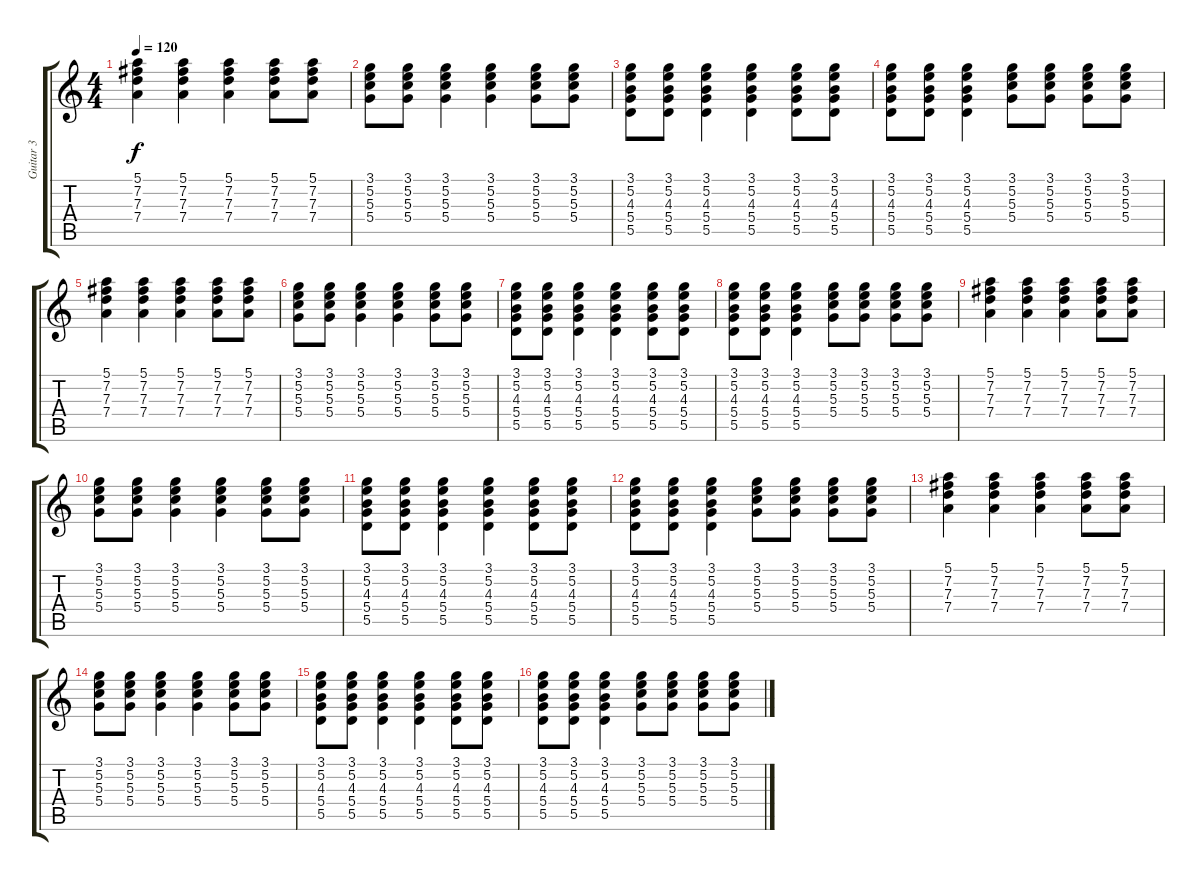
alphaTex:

\track ("Guitar 3" "Guitar 3") {instrument distortionguitar}
\staff {score tabs}
\tuning (E4 B3 G3 D3 A2 E2) {hide}
\ts (4 4)
\tempo 120
\clef g2
\ks c
(5.1 7.2 7.3 7.4).4{dy f volume 8} (5.1 7.2 7.3 7.4).4 (5.1 7.2 7.3 7.4).4 (5.1 7.2 7.3 7.4).8 (5.1 7.2 7.3 7.4).8 |
(3.1 5.2 5.3 5.4).8 (3.1 5.2 5.3 5.4).8 (3.1 5.2 5.3 5.4).4 (3.1 5.2 5.3 5.4).4 (3.1 5.2 5.3 5.4).8 (3.1 5.2 5.3 5.4).8 |
(3.1 5.2 4.3 5.4 5.5).8 (3.1 5.2 4.3 5.4 5.5).8 (3.1 5.2 4.3 5.4 5.5).4 (3.1 5.2 4.3 5.4 5.5).4 (3.1 5.2 4.3 5.4 5.5).8 (3.1 5.2 4.3 5.4 5.5).8 |
(3.1 5.2 4.3 5.4 5.5).8 (3.1 5.2 4.3 5.4 5.5).8 (3.1 5.2 4.3 5.4 5.5).4 (3.1 5.2 5.3 5.4).8 (3.1 5.2 5.3 5.4).8 (3.1 5.2 5.3 5.4).8 (3.1 5.2 5.3 5.4).8 |
(5.1 7.2 7.3 7.4).4 (5.1 7.2 7.3 7.4).4 (5.1 7.2 7.3 7.4).4 (5.1 7.2 7.3 7.4).8 (5.1 7.2 7.3 7.4).8 |
(3.1 5.2 5.3 5.4).8 (3.1 5.2 5.3 5.4).8 (3.1 5.2 5.3 5.4).4 (3.1 5.2 5.3 5.4).4 (3.1 5.2 5.3 5.4).8 (3.1 5.2 5.3 5.4).8 |
(3.1 5.2 4.3 5.4 5.5).8 (3.1 5.2 4.3 5.4 5.5).8 (3.1 5.2 4.3 5.4 5.5).4 (3.1 5.2 4.3 5.4 5.5).4 (3.1 5.2 4.3 5.4 5.5).8 (3.1 5.2 4.3 5.4 5.5).8 |
(3.1 5.2 4.3 5.4 5.5).8 (3.1 5.2 4.3 5.4 5.5).8 (3.1 5.2 4.3 5.4 5.5).4 (3.1 5.2 5.3 5.4).8 (3.1 5.2 5.3 5.4).8 (3.1 5.2 5.3 5.4).8 (3.1 5.2 5.3 5.4).8 |
(5.1 7.2 7.3 7.4).4{volume 8} (5.1 7.2 7.3 7.4).4 (5.1 7.2 7.3 7.4).4 (5.1 7.2 7.3 7.4).8 (5.1 7.2 7.3 7.4).8 |
(3.1 5.2 5.3 5.4).8 (3.1 5.2 5.3 5.4).8 (3.1 5.2 5.3 5.4).4 (3.1 5.2 5.3 5.4).4 (3.1 5.2 5.3 5.4).8 (3.1 5.2 5.3 5.4).8 |
(3.1 5.2 4.3 5.4 5.5).8 (3.1 5.2 4.3 5.4 5.5).8 (3.1 5.2 4.3 5.4 5.5).4 (3.1 5.2 4.3 5.4 5.5).4 (3.1 5.2 4.3 5.4 5.5).8 (3.1 5.2 4.3 5.4 5.5).8 |
(3.1 5.2 4.3 5.4 5.5).8 (3.1 5.2 4.3 5.4 5.5).8 (3.1 5.2 4.3 5.4 5.5).4 (3.1 5.2 5.3 5.4).8 (3.1 5.2 5.3 5.4).8 (3.1 5.2 5.3 5.4).8 (3.1 5.2 5.3 5.4).8 |
(5.1 7.2 7.3 7.4).4 (5.1 7.2 7.3 7.4).4 (5.1 7.2 7.3 7.4).4 (5.1 7.2 7.3 7.4).8 (5.1 7.2 7.3 7.4).8 |
(3.1 5.2 5.3 5.4).8 (3.1 5.2 5.3 5.4).8 (3.1 5.2 5.3 5.4).4 (3.1 5.2 5.3 5.4).4 (3.1 5.2 5.3 5.4).8 (3.1 5.2 5.3 5.4).8 |
(3.1 5.2 4.3 5.4 5.5).8 (3.1 5.2 4.3 5.4 5.5).8 (3.1 5.2 4.3 5.4 5.5).4 (3.1 5.2 4.3 5.4 5.5).4 (3.1 5.2 4.3 5.4 5.5).8 (3.1 5.2 4.3 5.4 5.5).8 |
(3.1 5.2 4.3 5.4 5.5).8 (3.1 5.2 4.3 5.4 5.5).8 (3.1 5.2 4.3 5.4 5.5).4 (3.1 5.2 5.3 5.4).8 (3.1 5.2 5.3 5.4).8 (3.1 5.2 5.3 5.4).8 (3.1 5.2 5.3 5.4).8
